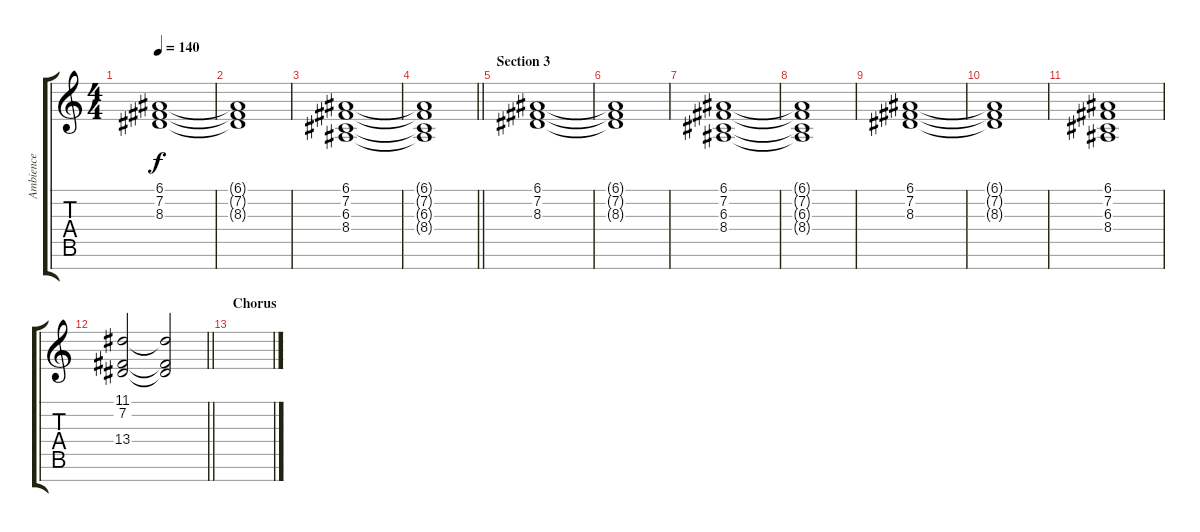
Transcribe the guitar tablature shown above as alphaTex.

\track ("Ambience" "Ambience") {instrument choiraahs}
\staff {score tabs}
\tuning (E4 B3 G3 D3 A2 E2 B1) {hide}
\ts (4 4)
\tempo 140
\clef g2
\ks c
(6.1 7.2 8.3).1{dy f} |
(6.1{t} 7.2{t} 8.3{t}).1 |
(6.1 7.2 6.3 8.4).1 |
\barLineRight lightlight
(6.1{t} 7.2{t} 6.3{t} 8.4{t}).1 |
\section ("" "Section 3")
(6.1 7.2 8.3).1 |
(6.1{t} 7.2{t} 8.3{t}).1 |
(6.1 7.2 6.3 8.4).1 |
(6.1{t} 7.2{t} 6.3{t} 8.4{t}).1 |
(6.1 7.2 8.3).1 |
(6.1{t} 7.2{t} 8.3{t}).1 |
(6.1 7.2 6.3 8.4).1 |
\barLineRight lightlight
(11.1 7.2 13.4).2 (11.1{t} 7.2{t} 13.4{t}).2 |
\section ("" "Chorus")
